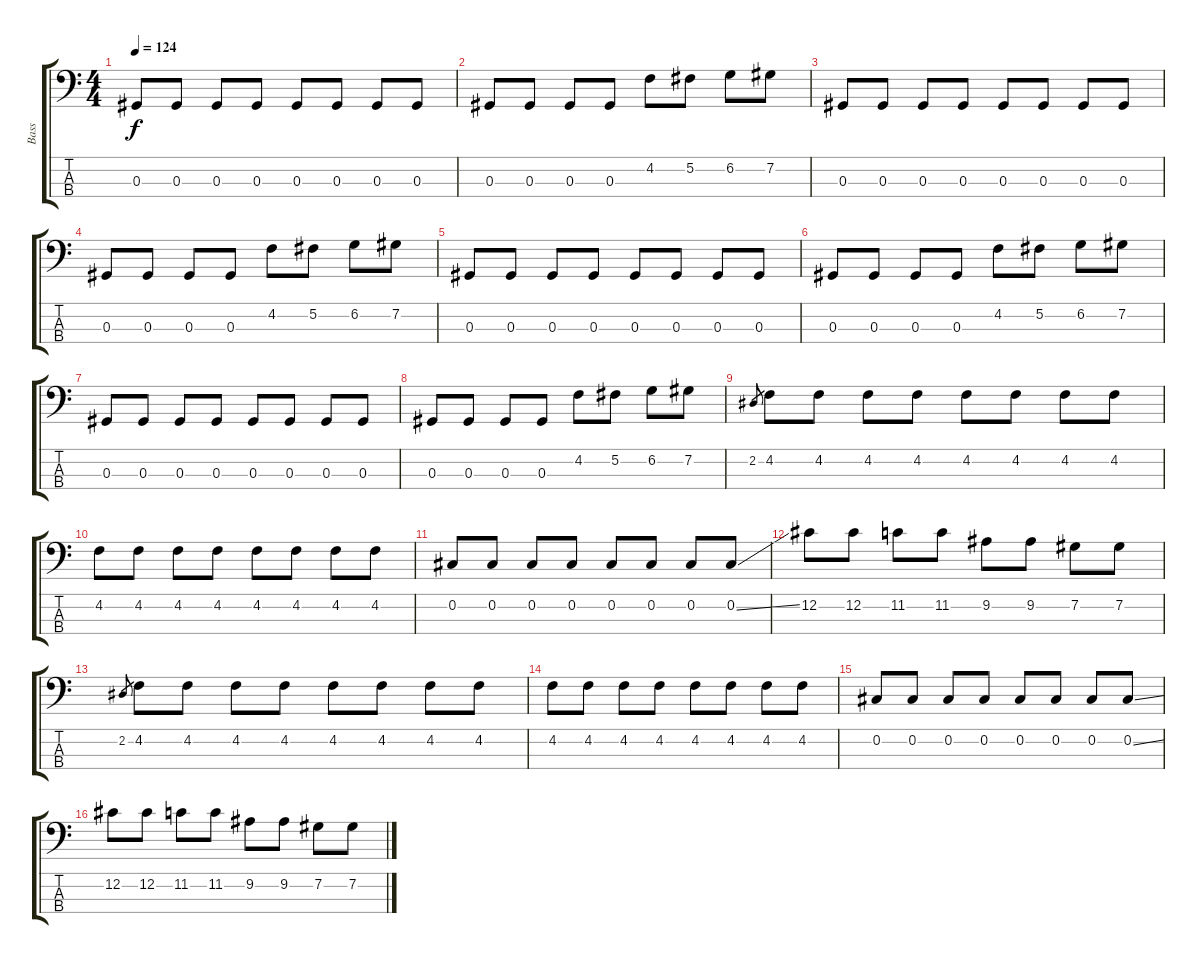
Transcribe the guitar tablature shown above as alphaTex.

\track ("Bass" "Bass") {instrument electricbassfinger}
\staff {score tabs}
\tuning (Gb2 Db2 Ab1 Eb1) {hide}
\ts (4 4)
\tempo 124
\clef f4
\ks c
0.3.8{dy f} 0.3.8 0.3.8 0.3.8 0.3.8 0.3.8 0.3.8 0.3.8 |
0.3.8 0.3.8 0.3.8 0.3.8 4.2.8 5.2.8 6.2.8 7.2.8 |
0.3.8 0.3.8 0.3.8 0.3.8 0.3.8 0.3.8 0.3.8 0.3.8 |
0.3.8 0.3.8 0.3.8 0.3.8 4.2.8 5.2.8 6.2.8 7.2.8 |
0.3.8 0.3.8 0.3.8 0.3.8 0.3.8 0.3.8 0.3.8 0.3.8 |
0.3.8 0.3.8 0.3.8 0.3.8 4.2.8 5.2.8 6.2.8 7.2.8 |
0.3.8 0.3.8 0.3.8 0.3.8 0.3.8 0.3.8 0.3.8 0.3.8 |
0.3.8 0.3.8 0.3.8 0.3.8 4.2.8 5.2.8 6.2.8 7.2.8 |
2.2.8{gr} 4.2.8 4.2.8 4.2.8 4.2.8 4.2.8 4.2.8 4.2.8 4.2.8 |
4.2.8 4.2.8 4.2.8 4.2.8 4.2.8 4.2.8 4.2.8 4.2.8 |
0.2.8 0.2.8 0.2.8 0.2.8 0.2.8 0.2.8 0.2.8 0.2{ss}.8 |
12.2.8 12.2.8 11.2.8 11.2.8 9.2.8 9.2.8 7.2.8 7.2.8 |
2.2.8{gr} 4.2.8 4.2.8 4.2.8 4.2.8 4.2.8 4.2.8 4.2.8 4.2.8 |
4.2.8 4.2.8 4.2.8 4.2.8 4.2.8 4.2.8 4.2.8 4.2.8 |
0.2.8 0.2.8 0.2.8 0.2.8 0.2.8 0.2.8 0.2.8 0.2{ss}.8 |
12.2.8 12.2.8 11.2.8 11.2.8 9.2.8 9.2.8 7.2.8 7.2.8
